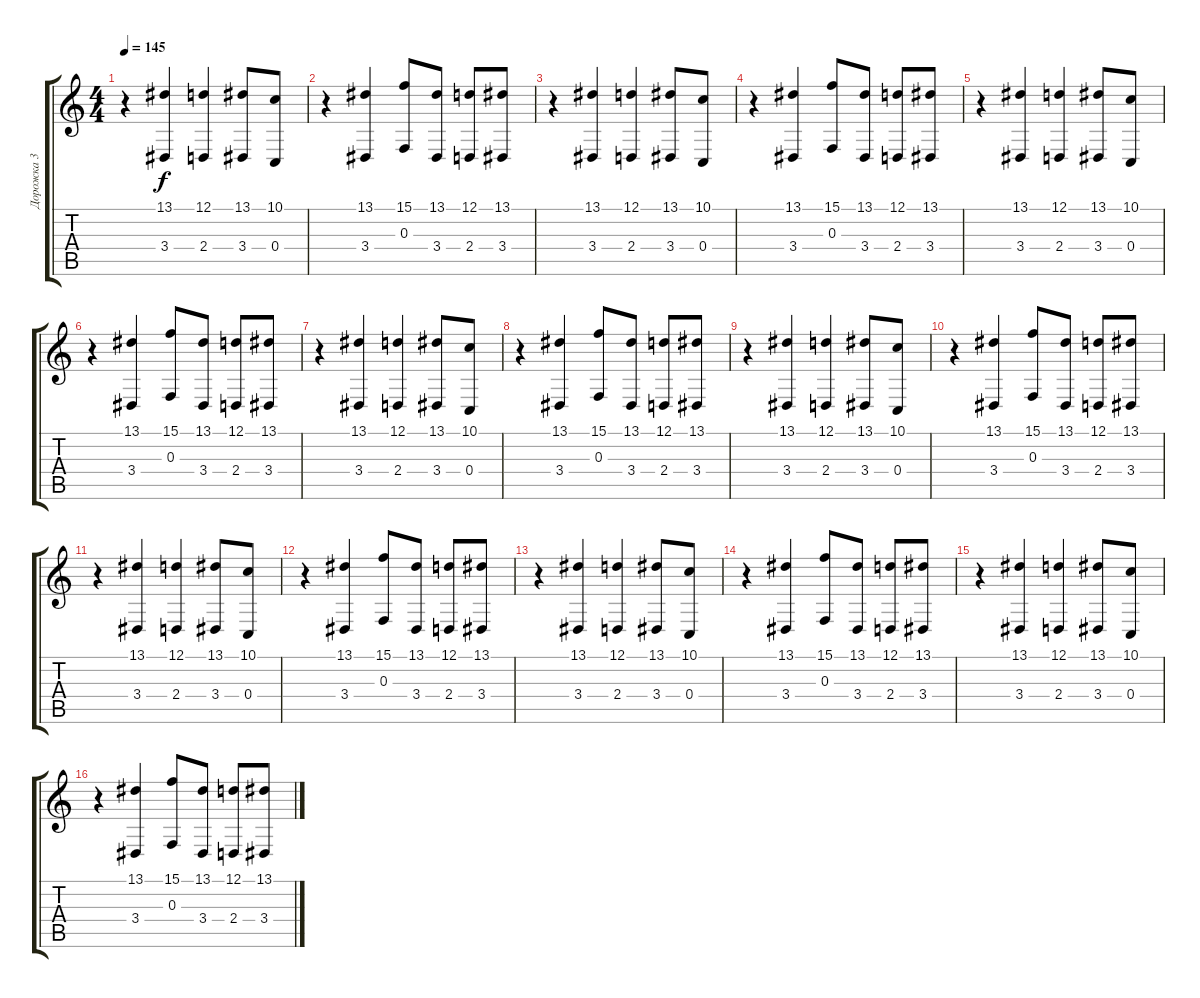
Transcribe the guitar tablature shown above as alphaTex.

\track ("Дорожка 3" "Дорожка 3") {instrument orchestralharp}
\staff {score tabs}
\tuning (D4 A3 F3 C3 G2 C2) {hide}
\ts (4 4)
\tempo 145
\clef g2
\ks c
r.4{dy f} (13.1 3.4).4 (12.1 2.4).4 (13.1 3.4).8 (10.1 0.4).8 |
r.4 (13.1 3.4).4 (15.1 0.3).8 (13.1 3.4).8 (12.1 2.4).8 (13.1 3.4).8 |
r.4 (13.1 3.4).4 (12.1 2.4).4 (13.1 3.4).8 (10.1 0.4).8 |
r.4 (13.1 3.4).4 (15.1 0.3).8 (13.1 3.4).8 (12.1 2.4).8 (13.1 3.4).8 |
r.4 (13.1 3.4).4 (12.1 2.4).4 (13.1 3.4).8 (10.1 0.4).8 |
r.4 (13.1 3.4).4 (15.1 0.3).8 (13.1 3.4).8 (12.1 2.4).8 (13.1 3.4).8 |
r.4 (13.1 3.4).4 (12.1 2.4).4 (13.1 3.4).8 (10.1 0.4).8 |
r.4 (13.1 3.4).4 (15.1 0.3).8 (13.1 3.4).8 (12.1 2.4).8 (13.1 3.4).8 |
r.4 (13.1 3.4).4 (12.1 2.4).4 (13.1 3.4).8 (10.1 0.4).8 |
r.4 (13.1 3.4).4 (15.1 0.3).8 (13.1 3.4).8 (12.1 2.4).8 (13.1 3.4).8 |
r.4 (13.1 3.4).4 (12.1 2.4).4 (13.1 3.4).8 (10.1 0.4).8 |
r.4 (13.1 3.4).4 (15.1 0.3).8 (13.1 3.4).8 (12.1 2.4).8 (13.1 3.4).8 |
r.4 (13.1 3.4).4 (12.1 2.4).4 (13.1 3.4).8 (10.1 0.4).8 |
r.4 (13.1 3.4).4 (15.1 0.3).8 (13.1 3.4).8 (12.1 2.4).8 (13.1 3.4).8 |
r.4 (13.1 3.4).4 (12.1 2.4).4 (13.1 3.4).8 (10.1 0.4).8 |
r.4 (13.1 3.4).4 (15.1 0.3).8 (13.1 3.4).8 (12.1 2.4).8 (13.1 3.4).8
